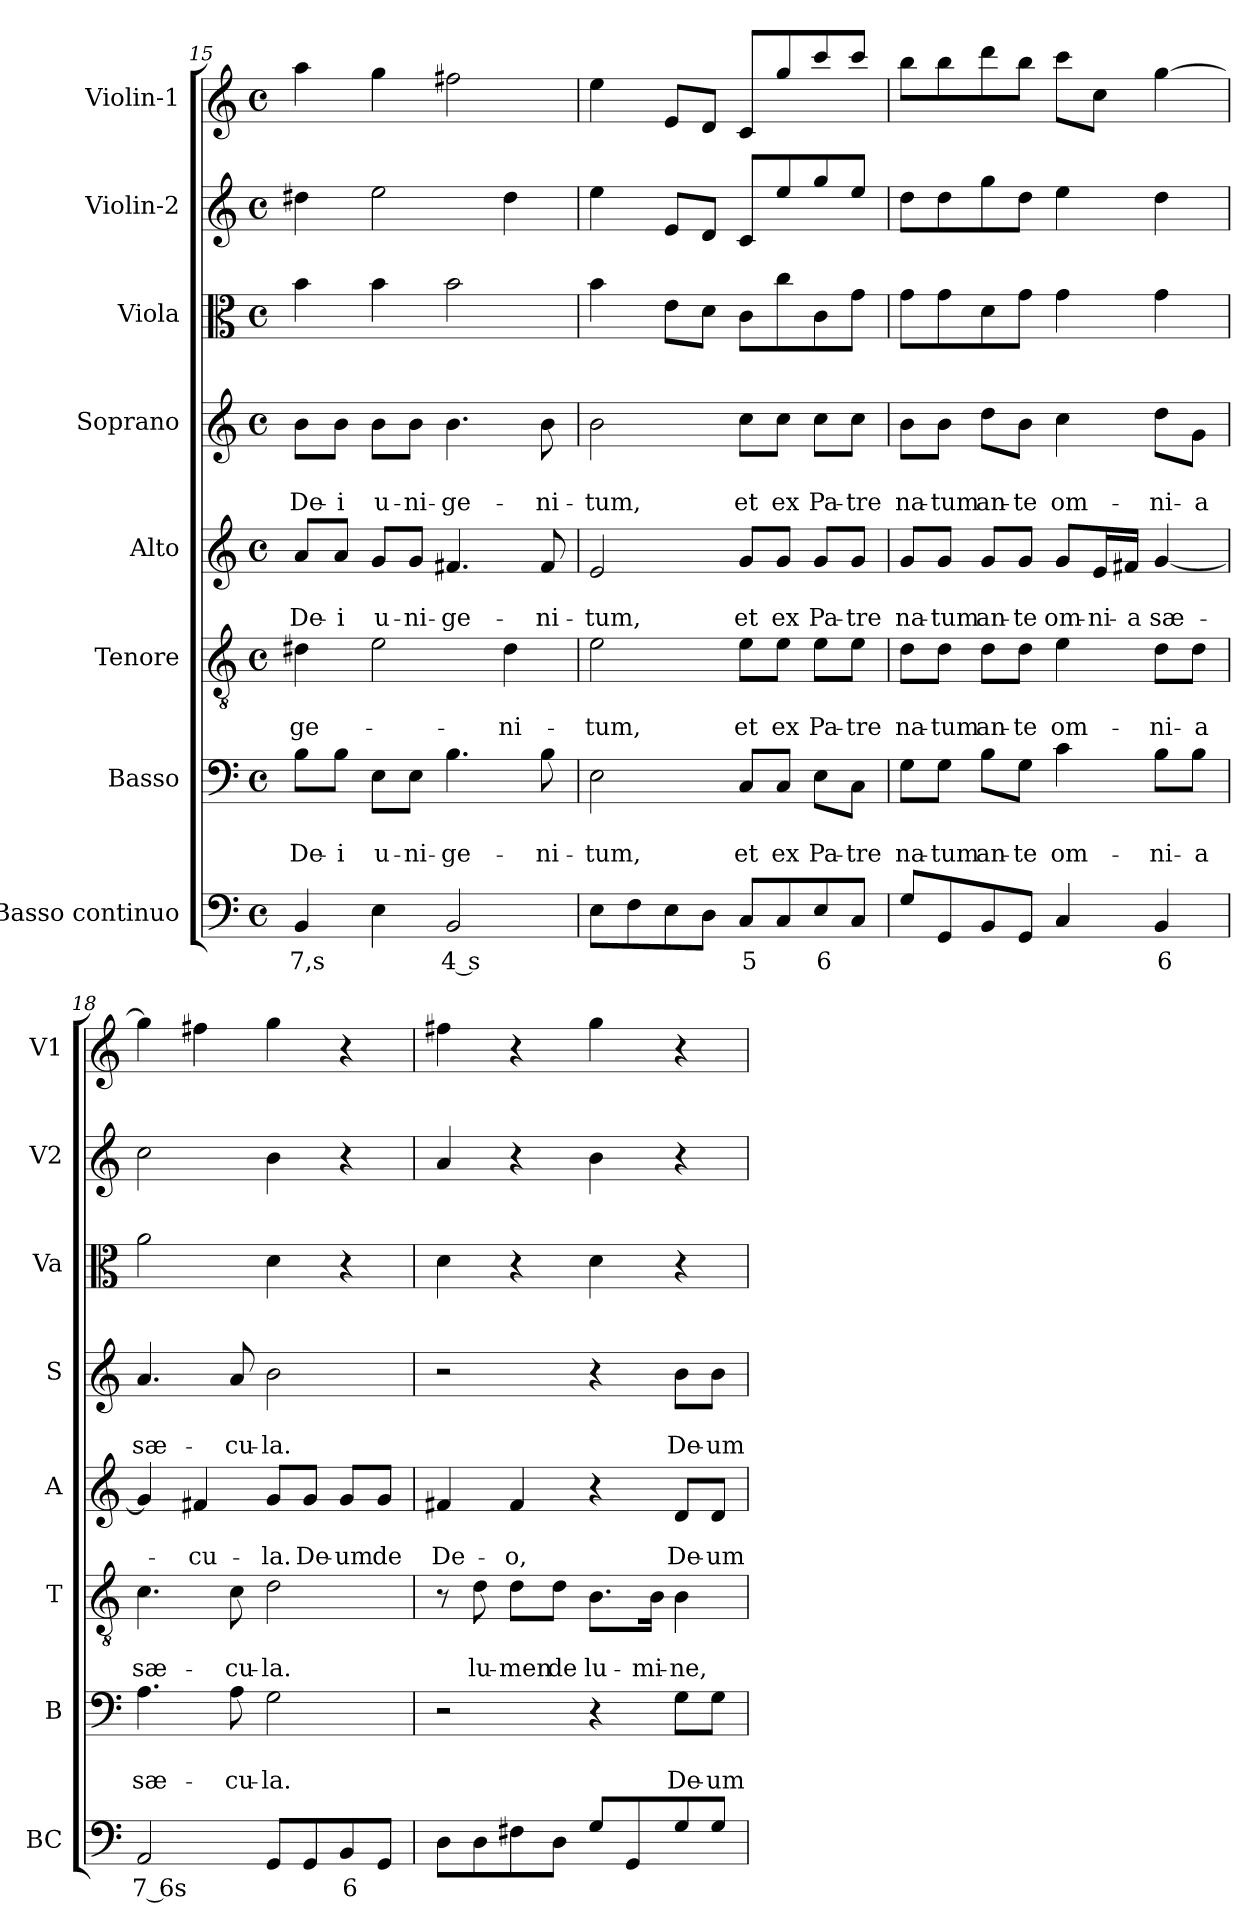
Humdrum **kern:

**kern	**text	**kern	**text	**text	**kern	**text	**text	**kern	**text	**text	**kern	**text	**text	**kern	**kern	**kern
*part8	*part8	*part7	*part7	*part7	*part6	*part6	*part6	*part5	*part5	*part5	*part4	*part4	*part4	*part3	*part2	*part1
*staff8	*staff8	*staff7	*staff7	*staff7	*staff6	*staff6	*staff6	*staff5	*staff5	*staff5	*staff4	*staff4	*staff4	*staff3	*staff2	*staff1
*I"Basso continuo	*	*I"Basso	*	*	*I"Tenore	*	*	*I"Alto	*	*	*I"Soprano	*	*	*I"Viola	*I"Violin-2	*I"Violin-1
*I'BC	*	*I'B	*	*	*I'T	*	*	*I'A	*	*	*I'S	*	*	*I'Va	*I'V2	*I'V1
*clefF4	*	*clefF4	*	*	*clefGv2	*	*	*clefG2	*	*	*clefG2	*	*	*clefC3	*clefG2	*clefG2
*k[]	*	*k[]	*	*	*k[]	*	*	*k[]	*	*	*k[]	*	*	*k[]	*k[]	*k[]
*C:	*	*C:	*	*	*C:	*	*	*C:	*	*	*C:	*	*	*C:	*C:	*C:
*M4/4	*	*M4/4	*	*	*M4/4	*	*	*M4/4	*	*	*M4/4	*	*	*M4/4	*M4/4	*M4/4
*met(c)	*	*met(c)	*	*	*met(c)	*	*	*met(c)	*	*	*met(c)	*	*	*met(c)	*met(c)	*met(c)
=15	=15	=15	=15	=15	=15	=15	=15	=15	=15	=15	=15	=15	=15	=15	=15	=15
!	!LO:LY:b	!	!	!LO:LY:b	!	!	!LO:LY:b	!	!	!LO:LY:b	!	!	!LO:LY:b	!	!	!
4BB/	7,s	8B\L	.	De-	4d#X\	.	-ge-	8a/L	.	De-	8b\L	.	De-	4b\	4dd#X\	4aa\
!	!	!	!	!LO:LY:b	!	!	!	!	!	!LO:LY:b	!	!	!LO:LY:b	!	!	!
.	.	8B\J	.	-i	.	.	.	8a/J	.	-i	8b\J	.	-i	.	.	.
!	!	!	!	!LO:LY:b	!	!	!	!	!	!LO:LY:b	!	!	!LO:LY:b	!	!	!
4E\	.	8E\L	.	u-	2e\	.	.	8g/L	.	u-	8b\L	.	u-	4b\	2ee\	4gg\
!	!	!	!	!LO:LY:b	!	!	!	!	!	!LO:LY:b	!	!	!LO:LY:b	!	!	!
.	.	8E\J	.	-ni-	.	.	.	8g/J	.	-ni-	8b\J	.	-ni-	.	.	.
!	!LO:LY:b	!	!	!LO:LY:b	!	!	!	!	!	!LO:LY:b	!	!	!LO:LY:b	!	!	!
2BB/	4 s	4.B\	.	-ge-	.	.	.	4.f#X/	.	-ge-	4.b\	.	-ge-	2b\	.	2ff#X\
!	!	!	!	!	!	!	!LO:LY:b	!	!	!	!	!	!	!	!	!
.	.	.	.	.	4d#\	.	-ni-	.	.	.	.	.	.	.	4dd#\	.
!	!	!	!	!LO:LY:b	!	!	!	!	!	!LO:LY:b	!	!	!LO:LY:b	!	!	!
.	.	8B\	.	-ni-	.	.	.	8f#/	.	-ni-	8b\	.	-ni-	.	.	.
!!LO:PB:g=z
=16	=16	=16	=16	=16	=16	=16	=16	=16	=16	=16	=16	=16	=16	=16	=16	=16
!	!	!	!	!LO:LY:b	!	!	!LO:LY:b	!	!	!LO:LY:b	!	!	!LO:LY:b	!	!	!
8E\L	.	2E\	.	-tum,	2e\	.	-tum,	2e/	.	-tum,	2b\	.	-tum,	4b\	4ee\	4ee\
8F\	.	.	.	.	.	.	.	.	.	.	.	.	.	.	.	.
8E\	.	.	.	.	.	.	.	.	.	.	.	.	.	8e\L	8e/L	8e/L
8D\J	.	.	.	.	.	.	.	.	.	.	.	.	.	8d\J	8d/J	8d/J
!	!LO:LY:b	!	!	!LO:LY:b	!	!	!LO:LY:b	!	!	!LO:LY:b	!	!	!LO:LY:b	!	!	!
8C/L	5	8C/L	.	et	8e\L	.	et	8g/L	.	et	8cc\L	.	et	8c\L	8c/L	8c/L
!	!	!	!	!LO:LY:b	!	!	!LO:LY:b	!	!	!LO:LY:b	!	!	!LO:LY:b	!	!	!
8C/	.	8C/J	.	ex	8e\J	.	ex	8g/J	.	ex	8cc\J	.	ex	8cc\	8ee/	8gg/
!	!LO:LY:b	!	!	!LO:LY:b	!	!	!LO:LY:b	!	!	!LO:LY:b	!	!	!LO:LY:b	!	!	!
8E/	6	8E\L	.	Pa-	8e\L	.	Pa-	8g/L	.	Pa-	8cc\L	.	Pa-	8c\	8gg/	8ccc/
!	!	!	!	!LO:LY:b	!	!	!LO:LY:b	!	!	!LO:LY:b	!	!	!LO:LY:b	!	!	!
8C/J	.	8C\J	.	-tre	8e\J	.	-tre	8g/J	.	-tre	8cc\J	.	-tre	8g\J	8ee/J	8ccc/J
=17	=17	=17	=17	=17	=17	=17	=17	=17	=17	=17	=17	=17	=17	=17	=17	=17
!	!	!	!	!LO:LY:b	!	!	!LO:LY:b	!	!	!LO:LY:b	!	!	!LO:LY:b	!	!	!
8G/L	.	8G\L	.	na-	8d\L	.	na-	8g/L	.	na-	8b\L	.	na-	8g\L	8dd\L	8bb\L
!	!	!	!	!LO:LY:b	!	!	!LO:LY:b	!	!	!LO:LY:b	!	!	!LO:LY:b	!	!	!
8GG/	.	8G\J	.	-tum	8d\J	.	-tum	8g/J	.	-tum	8b\J	.	-tum	8g\	8dd\	8bb\
!	!	!	!	!LO:LY:b	!	!	!LO:LY:b	!	!	!LO:LY:b	!	!	!LO:LY:b	!	!	!
8BB/	.	8B\L	.	an-	8d\L	.	an-	8g/L	.	an-	8dd\L	.	an-	8d\	8gg\	8ddd\
!	!	!	!	!LO:LY:b	!	!	!LO:LY:b	!	!	!LO:LY:b	!	!	!LO:LY:b	!	!	!
8GG/J	.	8G\J	.	-te	8d\J	.	-te	8g/J	.	-te	8b\J	.	-te	8g\J	8dd\J	8bb\J
!	!	!	!	!LO:LY:b	!	!	!LO:LY:b	!	!	!LO:LY:b	!	!	!LO:LY:b	!	!	!
4C/	.	4c\	.	om-	4e\	.	om-	8g/L	.	om-	4cc\	.	om-	4g\	4ee\	8ccc\L
!	!	!	!	!	!	!	!	!	!	!LO:LY:b	!	!	!	!	!	!
.	.	.	.	.	.	.	.	16e/L	.	-ni-	.	.	.	.	.	8cc\J
!	!	!	!	!	!	!	!	!	!	!LO:LY:b	!	!	!	!	!	!
.	.	.	.	.	.	.	.	16f#X/JJ	.	-a	.	.	.	.	.	.
!	!LO:LY:b	!	!	!LO:LY:b	!	!	!LO:LY:b	!	!	!LO:LY:b	!	!	!LO:LY:b	!	!	!
4BB/	6	8B\L	.	-ni-	8d\L	.	-ni-	[4g/	.	sæ-	8dd\L	.	-ni-	4g\	4dd\	[4gg\
!	!	!	!	!LO:LY:b	!	!	!LO:LY:b	!	!	!	!	!	!LO:LY:b	!	!	!
.	.	8B\J	.	-a	8d\J	.	-a	.	.	.	8g\J	.	-a	.	.	.
=18	=18	=18	=18	=18	=18	=18	=18	=18	=18	=18	=18	=18	=18	=18	=18	=18
!	!LO:LY:b	!	!	!LO:LY:b	!	!	!LO:LY:b	!	!	!	!	!	!LO:LY:b	!	!	!
2AA/	7 6s	4.A\	.	sæ-	4.c\	.	sæ-	4g/]	.	.	4.a/	.	sæ-	2a\	2cc\	4gg\]
!	!	!	!	!	!	!	!	!	!	!LO:LY:b	!	!	!	!	!	!
.	.	.	.	.	.	.	.	4f#X/	.	-cu-	.	.	.	.	.	4ff#X\
!	!	!	!	!LO:LY:b	!	!	!LO:LY:b	!	!	!	!	!	!LO:LY:b	!	!	!
.	.	8A\	.	-cu-	8c\	.	-cu-	.	.	.	8a/	.	-cu-	.	.	.
!	!	!	!	!LO:LY:b	!	!	!LO:LY:b	!	!	!LO:LY:b	!	!	!LO:LY:b	!	!	!
8GG/L	.	2G\	.	-la.	2d\	.	-la.	8g/L	.	-la.	2b\	.	-la.	4d\	4b\	4gg\
!	!	!	!	!	!	!	!	!	!	!LO:LY:b	!	!	!	!	!	!
8GG/	.	.	.	.	.	.	.	8g/J	.	De-	.	.	.	.	.	.
!	!LO:LY:b	!	!	!	!	!	!	!	!	!LO:LY:b	!	!	!	!	!	!
8BB/	6	.	.	.	.	.	.	8g/L	.	-um	.	.	.	4r	4r	4r
!	!	!	!	!	!	!	!	!	!	!LO:LY:b	!	!	!	!	!	!
8GG/J	.	.	.	.	.	.	.	8g/J	.	de	.	.	.	.	.	.
=19	=19	=19	=19	=19	=19	=19	=19	=19	=19	=19	=19	=19	=19	=19	=19	=19
!	!	!	!	!	!	!	!	!	!	!LO:LY:b	!	!	!	!	!	!
8D\L	.	2r	.	.	8r	.	.	4f#X/	.	De-	2r	.	.	4d\	4a/	4ff#X\
!	!	!	!	!	!	!	!LO:LY:b	!	!	!	!	!	!	!	!	!
8D\	.	.	.	.	8d\	.	lu-	.	.	.	.	.	.	.	.	.
!	!	!	!	!	!	!	!LO:LY:b	!	!	!LO:LY:b	!	!	!	!	!	!
8F#X\	.	.	.	.	8d\L	.	-men	4f#/	.	-o,	.	.	.	4r	4r	4r
!	!	!	!	!	!	!	!LO:LY:b	!	!	!	!	!	!	!	!	!
8D\J	.	.	.	.	8d\J	.	de	.	.	.	.	.	.	.	.	.
!	!	!	!	!	!	!	!LO:LY:b	!	!	!	!	!	!	!	!	!
8G/L	.	4r	.	.	8.B\L	.	lu-	4r	.	.	4r	.	.	4d\	4b\	4gg\
8GG/	.	.	.	.	.	.	.	.	.	.	.	.	.	.	.	.
!	!	!	!	!	!	!	!LO:LY:b	!	!	!	!	!	!	!	!	!
.	.	.	.	.	16B\Jk	.	-mi-	.	.	.	.	.	.	.	.	.
!	!	!	!	!LO:LY:b	!	!	!LO:LY:b	!	!	!LO:LY:b	!	!	!LO:LY:b	!	!	!
8G/	.	8G\L	.	De-	4B\	.	-ne,	8d/L	.	De-	8b\L	.	De-	4r	4r	4r
!	!	!	!	!LO:LY:b	!	!	!	!	!	!LO:LY:b	!	!	!LO:LY:b	!	!	!
8G/J	.	8G\J	.	-um	.	.	.	8d/J	.	-um	8b\J	.	-um	.	.	.
=	=	=	=	=	=	=	=	=	=	=	=	=	=	=	=	=
*-	*-	*-	*-	*-	*-	*-	*-	*-	*-	*-	*-	*-	*-	*-	*-	*-
